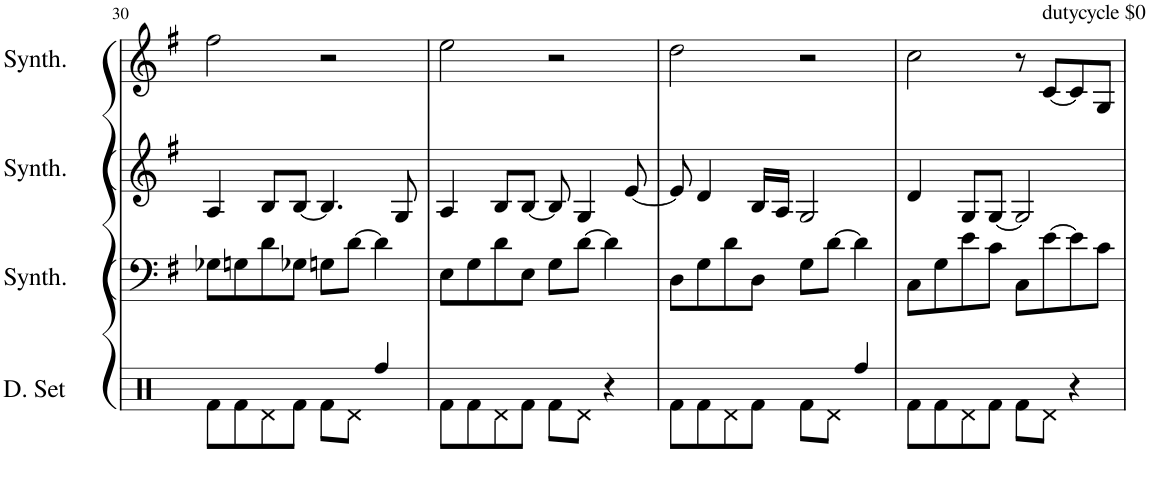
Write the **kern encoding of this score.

**kern	**kern	**kern	**kern
*part4	*part3	*part2	*part1
*staff4	*staff3	*staff2	*staff1
*I"Drumset	*I"Saw Synthesizer	*I"Square Synthesizer	*I"Square Synthesizer
*I'D. Set	*I'Synth.	*I'Synth.	*I'Synth.
!!LO:PB:g=z
*clefX	*clefF4	*clefG2	*clefG2
*k[]	*k[f#]	*k[f#]	*k[f#]
*M4/4	*M4/4	*M4/4	*M4/4
=30	=30	=30	=30
8Rf\L	8G-X\L	4A/	2ff#\
8Rf\	8Gn\	.	.
8Rd\	8d\	8B/L	.
8Rf\J	8G-X\J	[8B/J	.
8Rf\L	8Gn\L	4.B/]	2r
8Rd\J	[8d\J	.	.
4Rff/	4d\]	.	.
.	.	8G/	.
=31	=31	=31	=31
8Rf\L	8E\L	4A/	2ee\
8Rf\	8G\	.	.
8Rd\	8d\	8B/L	.
8Rf\J	8E\J	[8B/J	.
8Rf\L	8G\L	8B/]	2r
8Rd\J	[8d\J	4G/	.
4r	4d\]	.	.
.	.	[8e/	.
=32	=32	=32	=32
8Rf\L	8D\L	8e/]	2dd\
8Rf\	8G\	4d/	.
8Rd\	8d\	.	.
8Rf\J	8D\J	16B/LL	.
.	.	16A/JJ	.
8Rf\L	8G\L	2G/	2r
8Rd\J	[8d\J	.	.
4Rff/	4d\]	.	.
=33	=33	=33	=33
8Rf\L	8C\L	4d/	2cc\
8Rf\	8G\	.	.
8Rd\	8e\	8G/L	.
8Rf\J	8c\J	[8G/J	.
8Rf\L	8C\L	2G/]	8r
!	!	!	!LO:TX:a:t=dutycycle $0
8Rd\J	[8e\	.	[8c/L
4r	8e\]	.	8c/]
.	8c\J	.	8G/J
=	=	=	=
*-	*-	*-	*-
